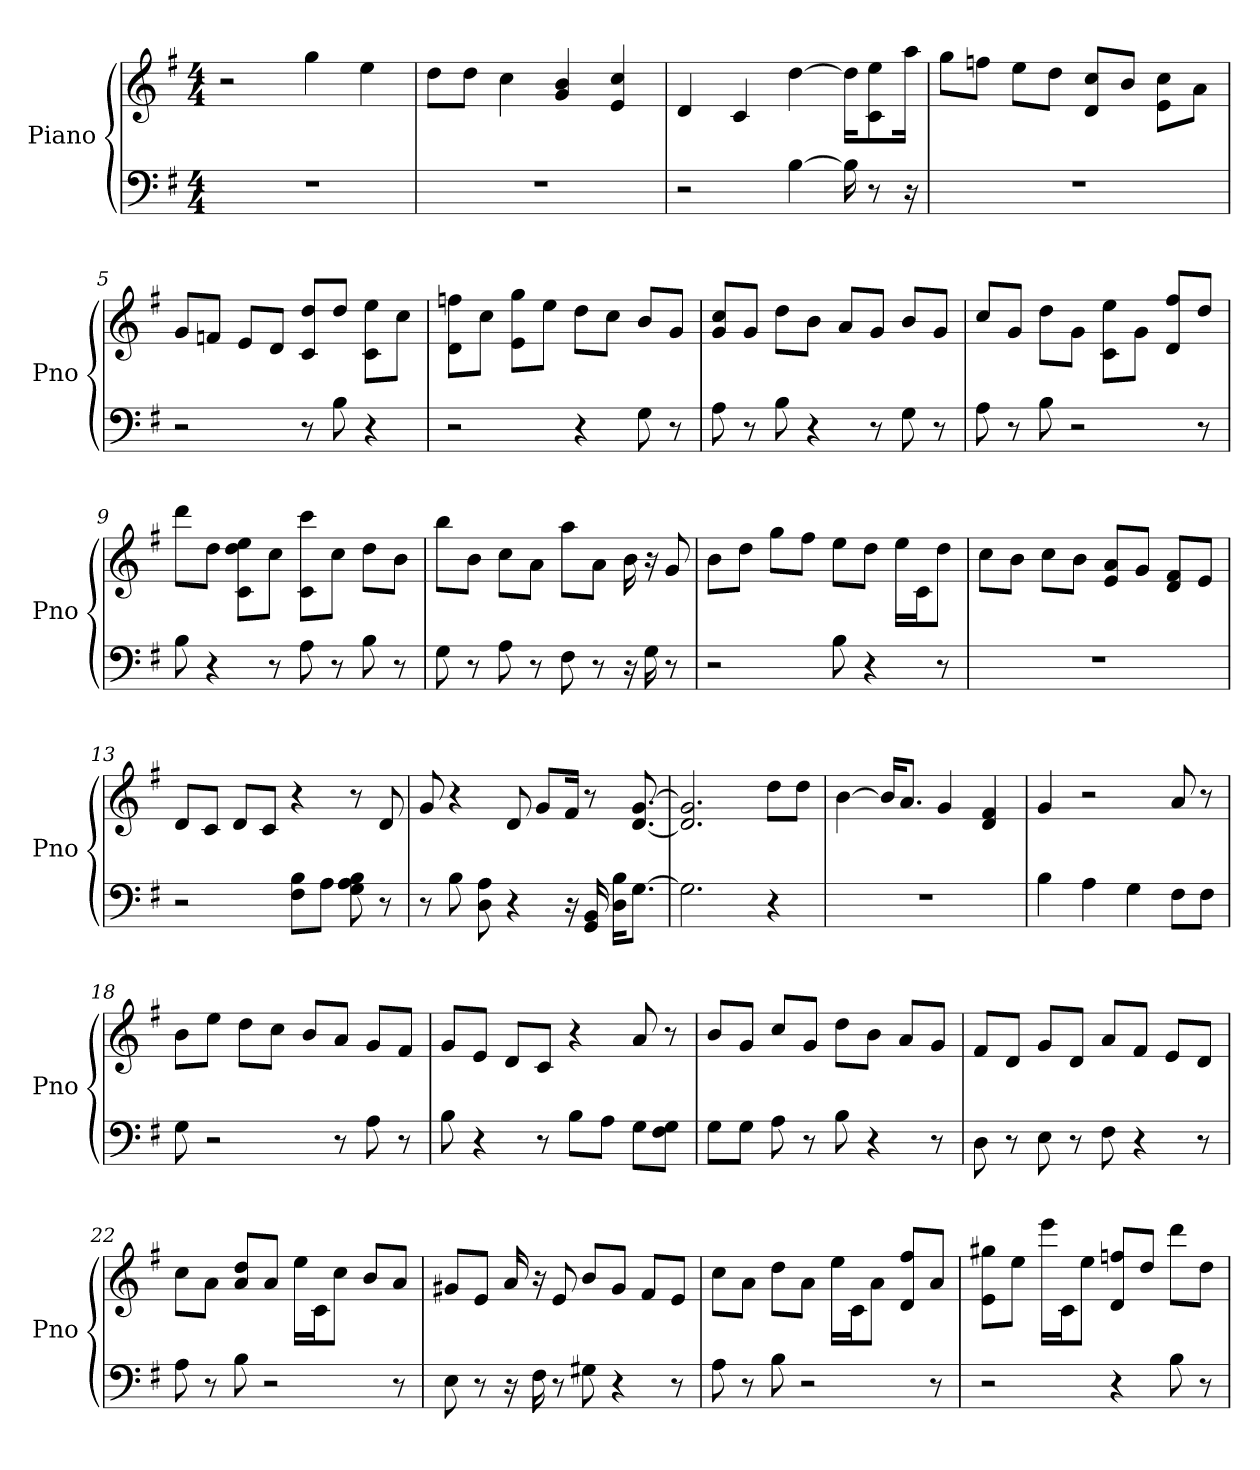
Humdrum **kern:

**kern	**kern
*part1	*part1
*staff2	*staff1
*I"Piano	*
*I'Pno	*
*clefF4	*clefG2
*k[f#]	*k[f#]
*G:	*G:
*M4/4	*M4/4
*MM188	*MM188
=1	=1
1r	2r
.	4gg
.	4ee
=2	=2
1r	8dd\L
.	8dd\J
.	4cc
.	4g 4b
.	4e 4cc
=3	=3
2r	4d
.	4c
[4B	[4dd
16B]	16dd\KL]
8r	8c\ 8ee\
16r	16aa\Jk
=4	=4
1r	8gg\L
.	8ff\J
.	8ee\L
.	8dd\J
.	8d/ 8cc/L
.	8b/J
.	8cc\ 8e\L
.	8a\J
=5	=5
2r	8g/L
.	8f/J
.	8e/L
.	8d/J
8r	8c/ 8dd/L
8B	8dd/J
4r	8ee\ 8c\L
.	8cc\J
=6	=6
2r	8ff\ 8d\L
.	8cc\J
.	8gg\ 8e\L
.	8ee\J
4r	8dd\L
.	8cc\J
8G	8b/L
8r	8g/J
=7	=7
8A	8g/ 8cc/L
8r	8g/J
8B	8dd\L
4r	8b\J
.	8a/L
8r	8g/J
8G	8b/L
8r	8g/J
=8	=8
8A	8cc/L
8r	8g/J
8B	8dd\L
2r	8g\J
.	8ee\ 8c\L
.	8g\J
.	8d/ 8ff#/L
8r	8dd/J
=9	=9
8B	8ddd\L
4r	8dd\J
.	8dd\ 8c\ 8ee\L
8r	8cc\J
8A	8ccc\ 8c\L
8r	8cc\J
8B	8dd\L
8r	8b\J
=10	=10
8G	8bb\L
8r	8b\J
8A	8cc\L
8r	8a\J
8F#	8aa\L
8r	8a\J
16r	16b
16G	16r
8r	8g
=11	=11
2r	8b\L
.	8dd\J
.	8gg\L
.	8ff#\J
8B	8ee\L
4r	8dd\J
.	16ee\LL
.	16c\J
8r	8dd\J
=12	=12
1r	8cc\L
.	8b\J
.	8cc\L
.	8b\J
.	8a/ 8e/L
.	8g/J
.	8d/ 8f#/L
.	8e/J
=13	=13
2r	8d/L
.	8c/J
.	8d/L
.	8c/J
8B\ 8F#\L	4r
8A\J	.
8A 8G 8B	8r
8r	8d
=14	=14
8r	8g
8B	4r
8D 8A	.
4r	8d
.	8g/L
16r	16f#/Jk
16BB 16GG	8r
16B\ 16D\KL	.
[8.G\J	[8.d [8.g
=15	=15
2.G]	2.d] 2.g]
4r	8dd\L
.	8dd\J
=16	=16
1r	[4b
.	16b/KL]
.	8.a/J
.	4g
.	4f# 4d
=17	=17
4B	4g
4A	2r
4G	.
8F#\L	8a
8F#\J	8r
=18	=18
8G	8b\L
2r	8ee\J
.	8dd\L
.	8cc\J
.	8b/L
8r	8a/J
8A	8g/L
8r	8f#/J
=19	=19
8B	8g/L
4r	8e/J
.	8d/L
8r	8c/J
8B\L	4r
8A\J	.
8G\L	8a
8G\ 8F#\J	8r
=20	=20
8G\L	8b/L
8G\J	8g/J
8A	8cc/L
8r	8g/J
8B	8dd\L
4r	8b\J
.	8a/L
8r	8g/J
=21	=21
8D	8f#/L
8r	8d/J
8E	8g/L
8r	8d/J
8F#	8a/L
4r	8f#/J
.	8e/L
8r	8d/J
=22	=22
8A	8cc\L
8r	8a\J
8B	8a/ 8dd/L
2r	8a/J
.	16ee\LL
.	16c\J
.	8cc\J
.	8b/L
8r	8a/J
=23	=23
8E	8g#/L
8r	8e/J
16r	16a
16F#	16r
8r	8e
8G#	8b/L
4r	8g#/J
.	8f#/L
8r	8e/J
=24	=24
8A	8cc\L
8r	8a\J
8B	8dd\L
2r	8a\J
.	16ee\LL
.	16c\J
.	8a\J
.	8d/ 8ff#/L
8r	8a/J
=25	=25
2r	8gg#\ 8e\L
.	8ee\J
.	16eee\LL
.	16c\J
.	8ee\J
4r	8d/ 8ff/L
.	8dd/J
8B	8ddd\L
8r	8dd\J
=	=
*-	*-
